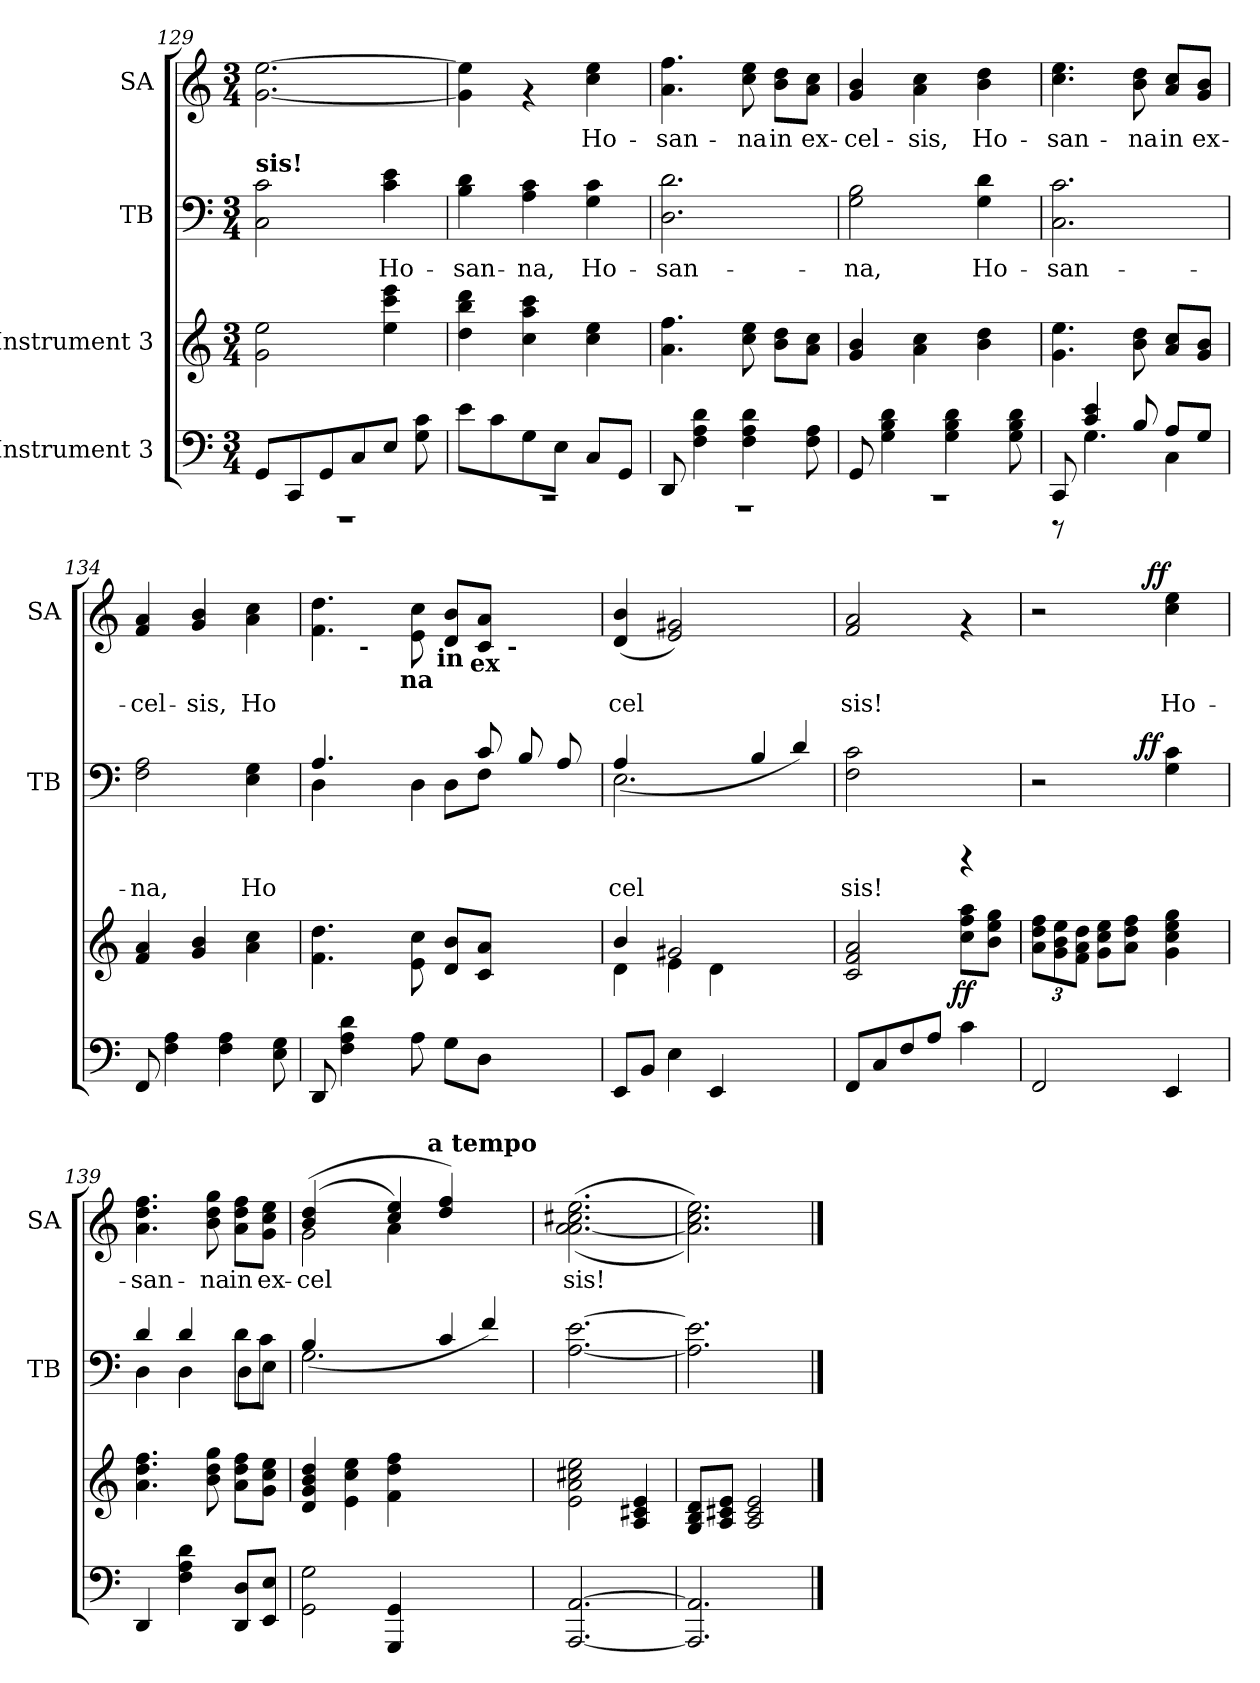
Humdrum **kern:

**kern	**dynam	**kern	**kern	**text	**dynam	**kern	**text	**dynam
*part4	*part4	*part3	*part2	*part2	*part2	*part1	*part1	*part1
*staff4	*staff4	*staff3	*staff2	*staff2	*staff2	*staff1	*staff1	*staff1
*I"Instrument 3	*	*I"Instrument 3	*I"TB	*	*	*I"SA	*	*
*	*	*	*I'TB	*	*	*I'SA	*	*
!!LO:PB:g=z
*clefF4	*	*clefG2	*clefF4	*	*	*clefG2	*	*
*k[]	*	*k[]	*k[]	*	*	*k[]	*	*
*C:	*	*C:	*C:	*	*	*C:	*	*
*M3/4	*	*M3/4	*M3/4	*	*	*M3/4	*	*
=129	=129	=129	=129	=129	=129	=129	=129	=129
*^	*	*	*	*	*	*	*	*
!	!	!	!	!LO:TX:a:B:t=sis!	!	!	!	!	!
!	!	!	!	!	!LO:LY:b:cj	!	!	!LO:LY:b:cj	!
8GG/L	2.r	.	2g\ 2ee\	2c\ 2C\	.	.	[>2.ee\ [<2.g\	--	.
8CC/	.	.	.	.	.	.	.	.	.
8GG/	.	.	.	.	.	.	.	.	.
8C/	.	.	.	.	.	.	.	.	.
!	!	!	!	!	!LO:LY:b:cj	!	!	!	!
8E/J	.	.	4eee\ 4ee\ 4ccc\	4e\ 4c\	Ho-	.	.	.	.
8G\ 8c\	.	.	.	.	.	.	.	.	.
=130	=130	=130	=130	=130	=130	=130	=130	=130	=130
!	!	!	!	!	!LO:LY:b:cj	!	!	!LO:LY:b:cj	!
8e\L	2.r	.	4ddd\ 4dd\ 4bb\	4B\ 4d\	-san-	.	4ee\] 4g\]	--	.
8c\	.	.	.	.	.	.	.	.	.
!	!	!	!	!	!LO:LY:b:cj	!	!	!	!
8G\	.	.	4aa\ 4cc\ 4ccc\	4A\ 4c\	-na,	.	4rf	.	.
8E\J	.	.	.	.	.	.	.	.	.
!	!	!	!	!	!LO:LY:b:cj	!	!	!LO:LY:b:cj	!
8C/L	.	.	4cc\ 4ee\	4G\ 4c\	Ho-	.	4cc\ 4ee\	-Ho-	.
8GG/J	.	.	.	.	.	.	.	.	.
=131	=131	=131	=131	=131	=131	=131	=131	=131	=131
!	!	!	!	!	!LO:LY:b:cj	!	!	!LO:LY:b:cj	!
8DD/	2.r	.	4.a\ 4.ff\	2.D\ 2.d\	-san-	.	4.a\ 4.ff\	-san-	.
4A\ 4F\ 4d\	.	.	.	.	.	.	.	.	.
!	!	!	!	!	!	!	!	!LO:LY:b:cj	!
4d\ 4A\ 4F\	.	.	8ee\ 8cc\	.	.	.	8cc\ 8ee\	-na	.
!	!	!	!	!	!	!	!	!LO:LY:b:cj	!
.	.	.	8b\ 8dd\L	.	.	.	8dd\ 8b\L	in	.
!	!	!	!	!	!	!	!	!LO:LY:b:cj	!
8F\ 8A\	.	.	8cc\ 8a\J	.	.	.	8a\ 8cc\J	ex-	.
=132	=132	=132	=132	=132	=132	=132	=132	=132	=132
!	!	!	!	!	!LO:LY:b:cj	!	!	!LO:LY:b:cj	!
8GG/	2.r	.	4g/ 4b/	2B\ 2G\	-na,	.	4g/ 4b/	-cel-	.
4d\ 4B\ 4G\	.	.	.	.	.	.	.	.	.
!	!	!	!	!	!	!	!	!LO:LY:b:cj	!
.	.	.	4a\ 4cc\	.	.	.	4a\ 4cc\	-sis,	.
4d\ 4G\ 4B\	.	.	.	.	.	.	.	.	.
!	!	!	!	!	!LO:LY:b:cj	!	!	!LO:LY:b:cj	!
.	.	.	4dd\ 4b\	4d\ 4G\	Ho-	.	4b\ 4dd\	Ho-	.
8B\ 8G\ 8d\	.	.	.	.	.	.	.	.	.
!!LO:LB:g=z
=133	=133	=133	=133	=133	=133	=133	=133	=133	=133
!	!	!	!	!	!LO:LY:b:cj	!	!	!LO:LY:b:cj	!
8CC/	8rDDD	.	4.g\ 4.ee\	2.C\ 2.c\	-san-	.	4.ee\ 4.cc\	-san-	.
4c/ 4e/	4.G\	.	.	.	.	.	.	.	.
!	!	!	!	!	!	!	!	!LO:LY:b:cj	!
8B/	.	.	8b\ 8dd\	.	.	.	8b\ 8dd\	-na	.
!	!	!	!	!	!	!	!	!LO:LY:b:cj	!
8A/L	4C\	.	8a/ 8cc/L	.	.	.	8a/ 8cc/L	in	.
!	!	!	!	!	!	!	!	!LO:LY:b:cj	!
8G/J	.	.	8b/ 8g/J	.	.	.	8b/ 8g/J	ex-	.
*v	*v	*	*	*	*	*	*	*	*
=134	=134	=134	=134	=134	=134	=134	=134	=134
!	!	!	!	!LO:LY:b:cj	!	!	!LO:LY:b:cj	!
8FF/	.	4a/ 4f/	2F\ 2A\	-na,	.	4a/ 4f/	-cel-	.
4F\ 4A\	.	.	.	.	.	.	.	.
!	!	!	!	!	!	!	!LO:LY:b:cj	!
.	.	4g/ 4b/	.	.	.	4b/ 4g/	-sis,	.
4F\ 4A\	.	.	.	.	.	.	.	.
!	!	!	!	!LO:LY:b:cj	!	!	!LO:LY:b:cj	!
.	.	4cc\ 4a\	4G\ 4E\	Ho-	.	4cc\ 4a\	Ho-	.
8E\ 8G\	.	.	.	.	.	.	.	.
=135	=135	=135	=135	=135	=135	=135	=135	=135
*	*	*	*^	*	*	*	*	*
!	!	!	!	!	!	!	!LO:TX:b:B:t=san	!	!
!	!	!	!	!	!LO:LY:b:cj	!	!	!LO:LY:b:cj	!
*	*	*	*	*	*	*	*^	*	*
*	*	*	*	*	*	*	*	*^	*	*
*	*	*	*	*	*	*	*	*	*^	*	*
*	*	*	*	*	*	*	*	*	*	*^	*	*
*	*	*	*	*	*	*	*	*	*	*	*^	*	*
8DD/	.	4.dd\ 4.f\	4.A/	4D\	--	.	4.dd\ 4.f\	8.ryy	4ryy	4ryy	2ryy	2ryy	--	.
4d\ 4A\ 4F\	.	.	.	.	.	.	.	.	.	.	.	.	.	.
!	!	!	!	!	!	!	!	!LO:TX:b:B:t=-	!	!	!	!	!	!
.	.	.	.	.	.	.	.	2ryy	.	.	.	.	.	.
.	.	.	.	4ryy	.	.	.	.	16.ryy	8...ryy	.	.	.	.
!	!	!	!	!	!	!	!	!	!LO:TX:b:B:t=na	!	!	!	!	!
.	.	.	.	.	.	.	.	.	2ryy	.	.	.	.	.
!	!	!	!	!	!	!	!	!	!	!	!	!	!LO:LY:b:cj	!
8A\	.	8cc\ 8e\	4D\	.	.	.	8cc\ 8e\	.	.	.	.	.	--	.
!	!	!	!	!	!	!	!	!	!	!LO:TX:b:B:t=in	!	!	!	!
.	.	.	.	.	.	.	.	.	.	2ryy	.	.	.	.
!	!	!	!	!	!LO:LY:b:cj	!	!	!	!	!	!	!	!LO:LY:b:cj	!
8G\L	.	8b/ 8d/L	.	8D\L	--	.	8d/ 8b/L	.	.	.	16..ryy	8..ryy	--	.
!	!	!	!	!	!	!	!	!	!	!	!LO:TX:b:B:t=ex	!	!	!
.	.	.	.	.	.	.	.	.	.	.	4ryy	.	.	.
!	!	!	!	!	!LO:LY:b:cj	!	!	!	!	!	!	!	!	!
!	!	!	!	!	!LO:LY:b:cj	!	!	!	!	!	!	!	!LO:LY:b:cj	!
8D\J	.	8c/ 8a/J	8c/	8F\J	--	.	8a/ 8c/J	.	.	.	.	.	--	.
.	.	.	.	.	.	.	.	4ryy	.	.	.	.	.	.
!	!	!	!	!	!	!	!	!	!	!	!	!LO:TX:b:B:t=-	!	!
.	.	.	.	.	.	.	.	.	.	.	.	4ryy	.	.
4ryy	.	4ryy	8B/	4ryy	.	.	4ryy	.	.	.	.	.	.	.
.	.	.	.	.	.	.	.	.	8ryy	.	.	.	.	.
.	.	.	.	.	.	.	.	.	.	.	8ryy	.	.	.
.	.	.	8A/	.	.	.	.	.	.	.	.	.	.	.
.	.	.	.	.	.	.	.	16ryy	.	.	.	.	.	.
.	.	.	.	.	.	.	.	.	32ryy	.	.	32ryy	.	.
.	.	.	.	.	.	.	.	.	.	64ryy	64ryy	.	.	.
!!LO:PB:g=z
=136	=136	=136	=136	=136	=136	=136	=136	=136	=136	=136	=136	=136	=136	=136
*	*	*^	*	*	*	*	*	*	*	*	*	*	*	*
!	!	!	!	!	!	!LO:LY:b:cj	!	!	!	!	!	!	!	!LO:LY:b:cj	!
*	*	*	*	*	*	*	*	*v	*v	*v	*v	*v	*v	*	*
8EE/L	.	4b/	4d\	2.E\	(>4A/	-cel-	.	(<4b/ 4d/	-cel-	.
8BB/J	.	.	.	.	.	.	.	.	.	.
!	!	!	!	!	!	!	!	!	!LO:LY:b:cj	!
4E\	.	2g#X/	4e\	.	1ryy	.	.	2g#X/ 2e/)	--	.
4EE/	.	.	4d\	.	.	.	.	.	.	.
!	!	!	!	!	!	!LO:LY:b:cj	!	!	!	!
2ryy	.	2ryy	2ryy	4B/	.	--	.	2ryy	.	.
!	!	!	!	!	!	!LO:LY:b:cj	!	!	!	!
.	.	.	.	4d/)	.	--	.	.	.	.
*	*	*v	*v	*	*	*	*	*	*	*
*	*	*	*v	*v	*	*	*	*	*
=137	=137	=137	=137	=137	=137	=137	=137	=137
!	!	!	!	!LO:LY:b:cj	!	!	!LO:LY:b:cj	!
*^	*	*	*	*	*	*	*	*
8FF/L	4ryy	.	2f/ 2c/ 2a/	2c\ 2F\	-sis!	.	2a/ 2f/	-sis!	.
8C/	.	.	.	.	.	.	.	.	.
8F/	8...ryy	.	.	.	.	.	.	.	.
8A/J	.	.	.	.	.	.	.	.	.
!	!	!LO:DY:a	!	!	!	!	!	!	!
.	4ryy	ff	.	.	.	.	.	.	.
4c\	.	.	8aa\ 8ff\ 8cc\L	4rCCC	.	.	4rf	.	.
.	.	.	8gg\ 8ee\ 8b\J	.	.	.	.	.	.
.	64ryy	.	.	.	.	.	.	.	.
*v	*v	*	*	*	*	*	*	*	*
=138	=138	=138	=138	=138	=138	=138	=138	=138
*	*	*Xbrackettup	*	*	*	*	*	*
*	*	*	*^	*	*	*^	*	*
2FF/	.	12dd\ 12a\ 12ff\L	2r	4ryy	.	.	2r	4..ryy	.	.
.	.	12ee\ 12g\ 12b\	.	.	.	.	.	.	.	.
.	.	12a\ 12f\ 12dd\J	.	.	.	.	.	.	.	.
.	.	8cc\ 8g\ 8ee\L	.	8ryy	.	.	.	.	.	.
.	.	8ff\ 8a\ 8dd\J	.	32.ryy	.	.	.	.	.	.
!	!	!	!	!	!	!LO:DY:a	!	!	!	!
.	.	.	.	4ryy	.	ff	.	.	.	.
!	!	!	!	!	!	!	!	!	!	!LO:DY:a
.	.	.	.	.	.	.	.	4ryy	.	ff
!	!	!	!	!	!LO:LY:b:cj	!	!	!	!LO:LY:b:cj	!
4EE/	.	4ee\ 4cc\ 4g\ 4gg\	4c\ 4G\	.	.	.	4ee\ 4cc\	.	Ho-	.
.	.	.	.	16ryy	.	.	.	.	.	.
.	.	.	.	.	.	.	.	16ryy	.	.
.	.	.	.	64ryy	.	.	.	.	.	.
!!LO:LB:g=z
=139	=139	=139	=139	=139	=139	=139	=139	=139	=139	=139
!	!	!	!	!	!	!	!LO:TX:a:B:t=rit.	!	!	!
!	!	!	!	!	!LO:LY:b:cj	!	!	!	!LO:LY:b:cj	!
*	*	*	*	*	*	*	*v	*v	*	*
4DD/	.	4.ff\ 4.a\ 4.dd\	4d/	4D\	.	.	4.ff\ 4.dd\ 4.a\	-san-	.
!	!	!	!	!	!LO:LY:b:cj	!	!	!	!
4d\ 4F\ 4A\	.	.	4d/	4D\	.	.	.	.	.
!	!	!	!	!	!	!	!	!LO:LY:b:cj	!
.	.	8dd\ 8b\ 8gg\	.	.	.	.	8dd\ 8b\ 8gg\	-na	.
!	!	!	!	!	!LO:LY:b:cj	!	!	!LO:LY:b:cj	!
8D/ 8DD/L	.	8ff\ 8dd\ 8a\L	8d\L	8D\L	.	.	8ff\ 8dd\ 8a\L	in	.
!	!	!	!	!	!LO:LY:b:cj	!	!	!LO:LY:b:cj	!
8EE/ 8E/J	.	8ee\ 8cc\ 8g\J	8E\J	8c\J	.	.	8ee\ 8cc\ 8g\J	ex-	.
=140	=140	=140	=140	=140	=140	=140	=140	=140	=140
!	!	!	!	!	!LO:LY:b:cj	!	!	!LO:LY:b:cj	!
*	*	*	*	*	*	*	*^	*	*
*	*	*	*	*	*	*	*	*^	*	*
2GG\ 2G\	.	4b/ 4g/ 4d/ 4dd/	2.G\	(>4B/	.	.	(<2g\	(>4dd/ 4b/	2ryy	-cel-	.
.	.	4ee\ 4cc\ 4e\	.	1ryy	.	.	.	4ryy	.	.	.
!	!	!	!	!	!	!	!	!	!	!LO:LY:b:cj	!
!	!	!	!	!	!	!	!	!	!	!LO:LY:b:cj	!
4GGG/ 4GG/	.	4ff\ 4dd\ 4f\	.	.	.	.	4ee/ 4cc/	4a\)	8..ryy	--	.
!	!	!	!	!	!	!	!	!	!LO:TX:a:B:t=a tempo	!	!
.	.	.	.	.	.	.	.	.	2ryy	.	.
!	!	!	!	!	!LO:LY:b:cj	!	!	!	!	!	!
2ryy	.	2ryy	4c/	.	.	.	4ff/ 4dd/)	4ryy	.	.	.
!	!	!	!	!	!LO:LY:b:cj	!	!	!	!	!	!
.	.	.	4f/)	.	.	.	4ryy	4ryy	.	.	.
.	.	.	.	.	.	.	.	.	32ryy	.	.
=141	=141	=141	=141	=141	=141	=141	=141	=141	=141	=141	=141
!	!	!	!	!	!LO:LY:b:cj	!	!	!	!	!LO:LY:b:cj	!
*	*	*	*v	*v	*	*	*	*	*	*	*
*	*	*	*	*	*	*v	*v	*v	*	*
[>2.AA/ [<2.AAA/	.	2ee\ 2cc#X\ 2a\ 2e\	[>2.e\ [<2.A\	.	.	(<(>2.ee\ 2.cc#X\ 2.a\ [<2.a\	-sis!	.
.	.	4e/ 4c#X/ 4A/	.	.	.	.	.	.
=142	=142	=142	=142	=142	=142	=142	=142	=142
!	!	!	!	!LO:LY:b:cj	!	!	!LO:LY:b:cj	!
2.AA/] 2.AAA/]	.	8B/ 8G/ 8d/L	2.e\] 2.A\]	.	.	2.cc\ 2.a\] 2.ee\))	.	.
.	.	8c#X/ 8A/ 8e/J	.	.	.	.	.	.
.	.	2c#/ 2A/ 2e/	.	.	.	.	.	.
==	==	==	==	==	==	==	==	==
*-	*-	*-	*-	*-	*-	*-	*-	*-
